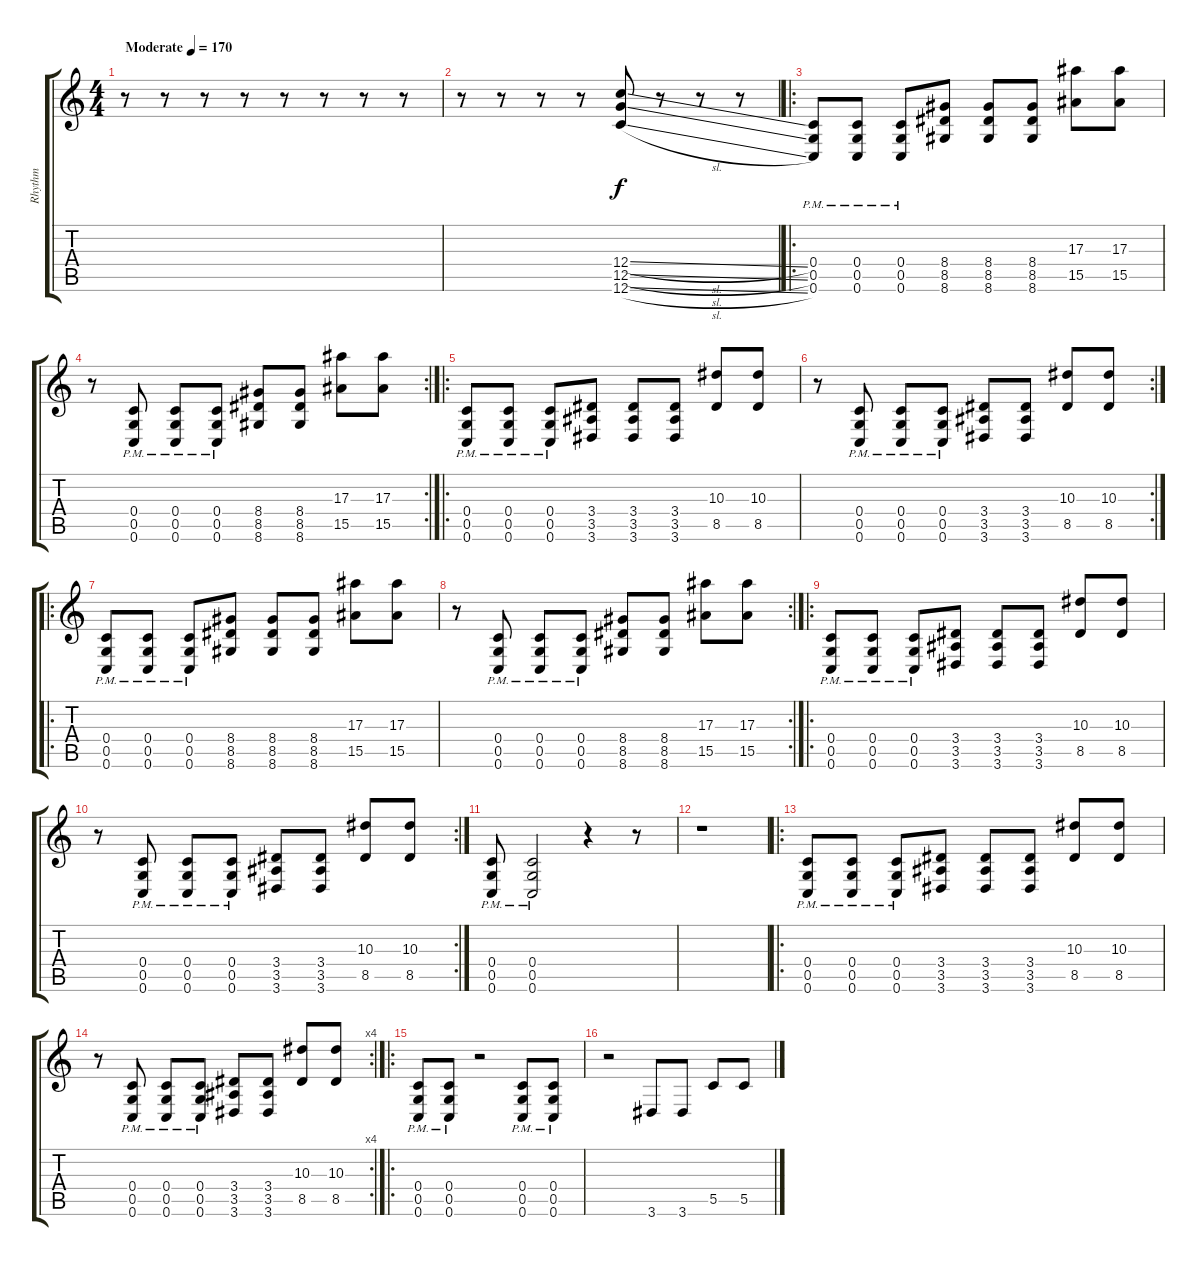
\track ("Rhythm" "Rhythm") {instrument distortionguitar}
\staff {score tabs}
\tuning (D4 A3 F3 C3 G2 C2) {hide}
\ts (4 4)
\tempo (170 "Moderate")
\clef g2
\ks c
r.8{dy f instrument distortionguitar} r.8 r.8 r.8 r.8 r.8 r.8 r.8 |
r.8 r.8 r.8 r.8 (12.4{sl} 12.5{sl} 12.6{sl}).8 r.8 r.8 r.8 |
\ro
(0.4{pm} 0.5{pm} 0.6{pm}).8 (0.4{pm} 0.5{pm} 0.6{pm}).8 (0.4{pm} 0.5{pm} 0.6{pm}).8 (8.4 8.5 8.6).8 (8.4 8.5 8.6).8 (8.4 8.5 8.6).8 (17.3 15.5).8 (17.3 15.5).8 |
\rc 2
r.8 (0.4{pm} 0.5{pm} 0.6{pm}).8 (0.4{pm} 0.5{pm} 0.6{pm}).8 (0.4{pm} 0.5{pm} 0.6{pm}).8 (8.4 8.5 8.6).8 (8.4 8.5 8.6).8 (17.3 15.5).8 (17.3 15.5).8 |
\ro
(0.4{pm} 0.5{pm} 0.6{pm}).8 (0.4{pm} 0.5{pm} 0.6{pm}).8 (0.4{pm} 0.5{pm} 0.6{pm}).8 (3.4 3.5 3.6).8 (3.4 3.5 3.6).8 (3.4 3.5 3.6).8 (10.3 8.5).8 (10.3 8.5).8 |
\rc 2
r.8 (0.4{pm} 0.5{pm} 0.6{pm}).8 (0.4{pm} 0.5{pm} 0.6{pm}).8 (0.4{pm} 0.5{pm} 0.6{pm}).8 (3.4 3.5 3.6).8 (3.4 3.5 3.6).8 (10.3 8.5).8 (10.3 8.5).8 |
\ro
(0.4{pm} 0.5{pm} 0.6{pm}).8 (0.4{pm} 0.5{pm} 0.6{pm}).8 (0.4{pm} 0.5{pm} 0.6{pm}).8 (8.4 8.5 8.6).8 (8.4 8.5 8.6).8 (8.4 8.5 8.6).8 (17.3 15.5).8 (17.3 15.5).8 |
\rc 2
r.8 (0.4{pm} 0.5{pm} 0.6{pm}).8 (0.4{pm} 0.5{pm} 0.6{pm}).8 (0.4{pm} 0.5{pm} 0.6{pm}).8 (8.4 8.5 8.6).8 (8.4 8.5 8.6).8 (17.3 15.5).8 (17.3 15.5).8 |
\ro
(0.4{pm} 0.5{pm} 0.6{pm}).8 (0.4{pm} 0.5{pm} 0.6{pm}).8 (0.4{pm} 0.5{pm} 0.6{pm}).8 (3.4 3.5 3.6).8 (3.4 3.5 3.6).8 (3.4 3.5 3.6).8 (10.3 8.5).8 (10.3 8.5).8 |
\rc 2
r.8 (0.4{pm} 0.5{pm} 0.6{pm}).8 (0.4{pm} 0.5{pm} 0.6{pm}).8 (0.4{pm} 0.5{pm} 0.6{pm}).8 (3.4 3.5 3.6).8 (3.4 3.5 3.6).8 (10.3 8.5).8 (10.3 8.5).8 |
(0.4{pm} 0.5{pm} 0.6{pm}).8 (0.4{pm} 0.5{pm} 0.6{pm}).2 r.4 r.8 |
r.1 |
\ro
(0.4{pm} 0.5{pm} 0.6{pm}).8 (0.4{pm} 0.5{pm} 0.6{pm}).8 (0.4{pm} 0.5{pm} 0.6{pm}).8 (3.4 3.5 3.6).8 (3.4 3.5 3.6).8 (3.4 3.5 3.6).8 (10.3 8.5).8 (10.3 8.5).8 |
\rc 4
r.8 (0.4{pm} 0.5{pm} 0.6{pm}).8 (0.4{pm} 0.5{pm} 0.6{pm}).8 (0.4{pm} 0.5{pm} 0.6{pm}).8 (3.4 3.5 3.6).8 (3.4 3.5 3.6).8 (10.3 8.5).8 (10.3 8.5).8 |
\ro
(0.4{pm} 0.5{pm} 0.6{pm}).8 (0.4{pm} 0.5{pm} 0.6{pm}).8 r.2 (0.4{pm} 0.5{pm} 0.6{pm}).8 (0.4{pm} 0.5{pm} 0.6{pm}).8 |
r.2 3.6.8 3.6.8 5.5.8 5.5.8
